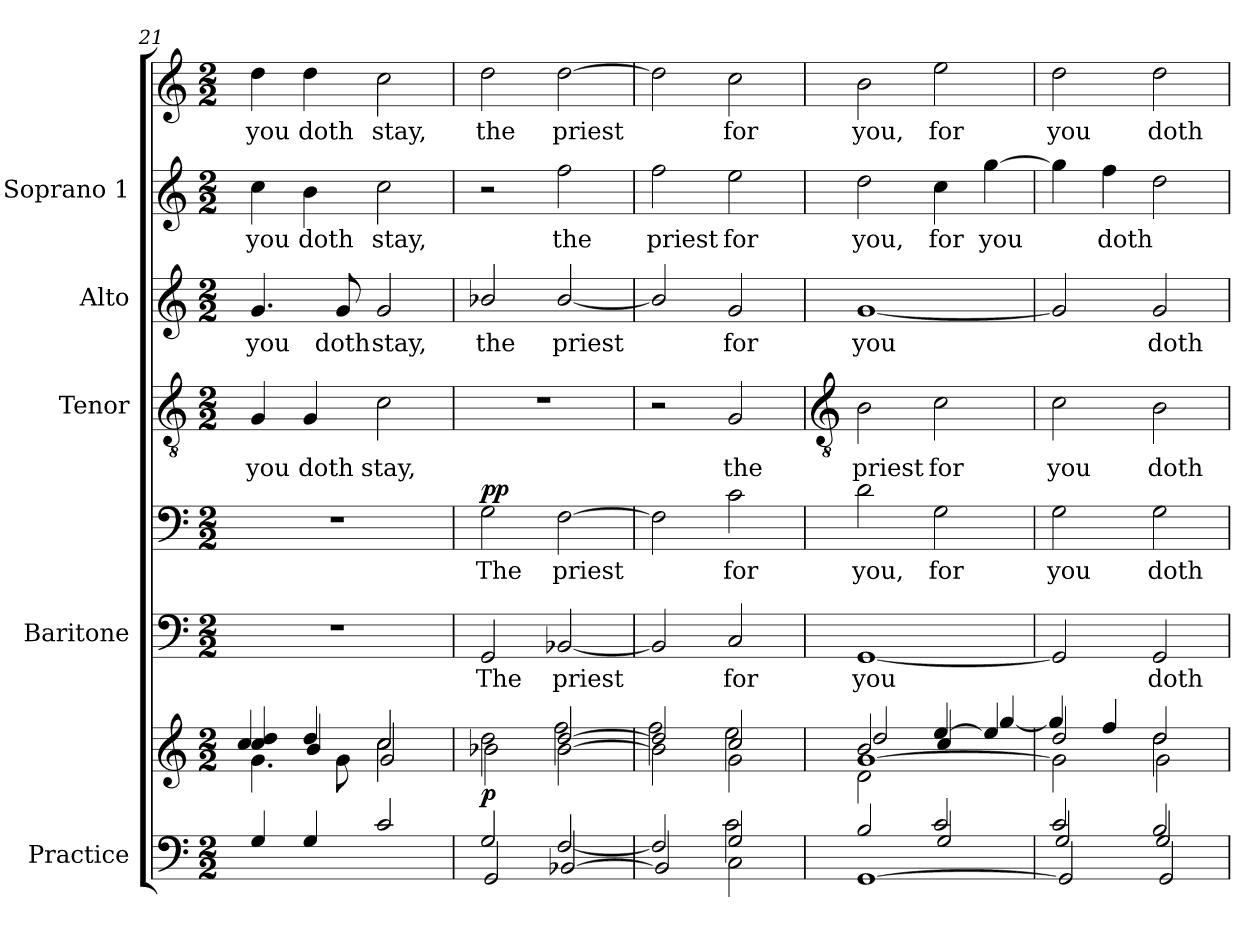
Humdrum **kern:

**kern	**kern	**dynam	**kern	**text	**kern	**text	**dynam	**kern	**text	**kern	**text	**kern	**text	**kern	**text
*part5	*part5	*part5	*part4	*part4	*part4	*part4	*part4	*part3	*part3	*part2	*part2	*part1	*part1	*part1	*part1
*staff8	*staff7	*staff7/8	*staff6	*staff6	*staff5	*staff5	*staff5/6	*staff4	*staff4	*staff3	*staff3	*staff2	*staff2	*staff1	*staff1
*I"Practice	*	*	*I"Baritone	*	*	*	*	*I"Tenor	*	*I"Alto	*	*I"Soprano 1	*	*	*
*	*	*	*I'B	*	*	*	*	*I'T	*	*I'A	*	*I'S	*	*	*
*clefF4	*clefG2	*	*clefF4	*	*clefF4	*	*	*clefGv2	*	*clefG2	*	*clefG2	*	*clefG2	*
*k[]	*k[]	*	*k[]	*	*k[]	*	*	*k[]	*	*k[]	*	*k[]	*	*k[]	*
*C:	*C:	*	*C:	*	*C:	*	*	*C:	*	*C:	*	*C:	*	*C:	*
*M2/2	*M2/2	*	*M2/2	*	*M2/2	*	*	*M2/2	*	*M2/2	*	*M2/2	*	*M2/2	*
=21	=21	=21	=21	=21	=21	=21	=21	=21	=21	=21	=21	=21	=21	=21	=21
*^	*^	*	*	*	*	*	*	*	*	*	*	*	*	*	*
*	*^	*	*^	*	*	*	*	*	*	*	*	*	*	*	*	*	*
!	!	!	!	!	!	!	!	!	!	!	!	!	!LO:LY:b	!	!LO:LY:b	!	!LO:LY:b	!	!LO:LY:b
4G	1ryy	1ryy	4cc/ 4dd/	4cc/	4.g\	.	1r	.	1r	.	.	4G	you	4.g	you	4cc	you	4dd	you
!	!	!	!	!	!	!	!	!	!	!	!	!	!LO:LY:b	!	!	!	!LO:LY:b	!	!LO:LY:b
4G	.	.	4dd/	4b/	.	.	.	.	.	.	.	4G	doth	.	.	4b	doth	4dd	doth
!	!	!	!	!	!	!	!	!	!	!	!	!	!	!	!LO:LY:b	!	!	!	!
.	.	.	.	.	8g\	.	.	.	.	.	.	.	.	8g	doth	.	.	.	.
!	!	!	!	!	!	!	!	!	!	!	!	!	!LO:LY:b	!	!LO:LY:b	!	!LO:LY:b	!	!LO:LY:b
2c	.	.	2cc/	2cc	2g	.	.	.	.	.	.	2c	stay,	2g	stay,	2cc	stay,	2cc	stay,
=22	=22	=22	=22	=22	=22	=22	=22	=22	=22	=22	=22	=22	=22	=22	=22	=22	=22	=22	=22
!	!	!	!	!	!	!LO:DY:a=2	!	!LO:LY:b	!	!LO:LY:b	!LO:DY:b=2	!	!	!	!LO:LY:b	!	!	!	!LO:LY:b
!	!	!	!	!	!	!	!	!	!	!	!LO:DY:n=1:b	!	!	!	!	!	!	!	!
1ryy	2G/	2GG	2dd\	2ryy	2b-X\	p	2GG	The	2G	The	p p	1r	.	2b-X/	the	2r	.	2dd	the
!	!	!	!	!	!	!	!	!LO:LY:b	!	!LO:LY:b	!	!	!	!	!LO:LY:b	!	!LO:LY:b	!	!LO:LY:b
.	[2F/	[2BB-X	[2dd	2ff	[2b-\	.	[2BB-X	priest	[2F	priest	.	.	.	[2b-/	priest	2ff	the	[2dd	priest
=23	=23	=23	=23	=23	=23	=23	=23	=23	=23	=23	=23	=23	=23	=23	=23	=23	=23	=23	=23
!	!	!	!	!	!	!	!	!	!	!	!	!	!	!	!	!	!LO:LY:b	!	!
2ryy	2F/]	2BB-]	2dd]	2ff	2b-\]	.	2BB-]	.	2F]	.	.	2r	.	2b-/]	.	2ff	priest	2dd]	.
!	!	!	!	!	!	!	!	!LO:LY:b	!	!LO:LY:b	!	!	!LO:LY:b	!	!LO:LY:b	!	!LO:LY:b	!	!LO:LY:b
2G	2c	2C\	2cc	2ee	2g\	.	2C	for	2c	for	.	2G	the	2g	for	2ee	for	2cc	for
*	*	*	*v	*v	*v	*	*	*	*	*	*	*	*	*	*	*	*	*	*
!!LO:LB:g=z
=24	=24	=24	=24	=24	=24	=24	=24	=24	=24	=24	=24	=24	=24	=24	=24	=24	=24
*	*	*	*	*	*	*	*	*	*	*clefGv2	*	*	*	*	*	*	*
*	*	*	*^	*	*	*	*	*	*	*	*	*	*	*	*	*	*
*	*	*	*	*^	*	*	*	*	*	*	*	*	*	*	*	*	*	*
*	*	*	*	*	*^	*	*	*	*	*	*	*	*	*	*	*	*	*	*
!	!	!	!	!	!	!	!	!	!LO:LY:b	!	!LO:LY:b	!	!	!LO:LY:b	!	!LO:LY:b	!	!LO:LY:b	!	!LO:LY:b
2B/	2ryy	[1GG	2b/	2dd/	[1g\	2d	.	[1GG	you	2d	you,	.	2B	priest	[1g	you	2dd	you,	2b	you,
!	!	!	!	!	!	!	!	!	!	!	!LO:LY:b	!	!	!LO:LY:b	!	!	!	!LO:LY:b	!	!LO:LY:b
2c/	2G/	.	[4ee/	4cc/	.	2ryy	.	.	.	2G	for	.	2c	for	.	.	4cc	for	2ee	for
!	!	!	!	!	!	!	!	!	!	!	!	!	!	!	!	!	!	!LO:LY:b	!	!
.	.	.	4ee/]	[4gg/	.	.	.	.	.	.	.	.	.	.	.	.	[4gg	you	.	.
*	*	*	*	*	*v	*v	*	*	*	*	*	*	*	*	*	*	*	*	*	*
=25	=25	=25	=25	=25	=25	=25	=25	=25	=25	=25	=25	=25	=25	=25	=25	=25	=25	=25	=25
!	!	!	!	!	!	!	!	!	!	!LO:LY:b	!	!	!LO:LY:b	!	!	!	!	!	!LO:LY:b
2c/	2G/	2GG]	2dd	4gg/]	2g\]	.	2GG]	.	2G	you	.	2c	you	2g]	.	4gg]	.	2dd	you
!	!	!	!	!	!	!	!	!	!	!	!	!	!	!	!	!	!LO:LY:b	!	!
.	.	.	.	4ff/	.	.	.	.	.	.	.	.	.	.	.	4ff	doth	.	.
!	!	!	!	!	!	!	!	!LO:LY:b	!	!LO:LY:b	!	!	!LO:LY:b	!	!LO:LY:b	!	!	!	!LO:LY:b
2B/	2G/	2GG	2dd	2dd	2g\	.	2GG	doth	2G	doth	.	2B	doth	2g	doth	2dd	.	2dd	doth
*v	*v	*v	*	*	*	*	*	*	*	*	*	*	*	*	*	*	*	*	*
*	*v	*v	*v	*	*	*	*	*	*	*	*	*	*	*	*	*	*
=	=	=	=	=	=	=	=	=	=	=	=	=	=	=	=
*-	*-	*-	*-	*-	*-	*-	*-	*-	*-	*-	*-	*-	*-	*-	*-
